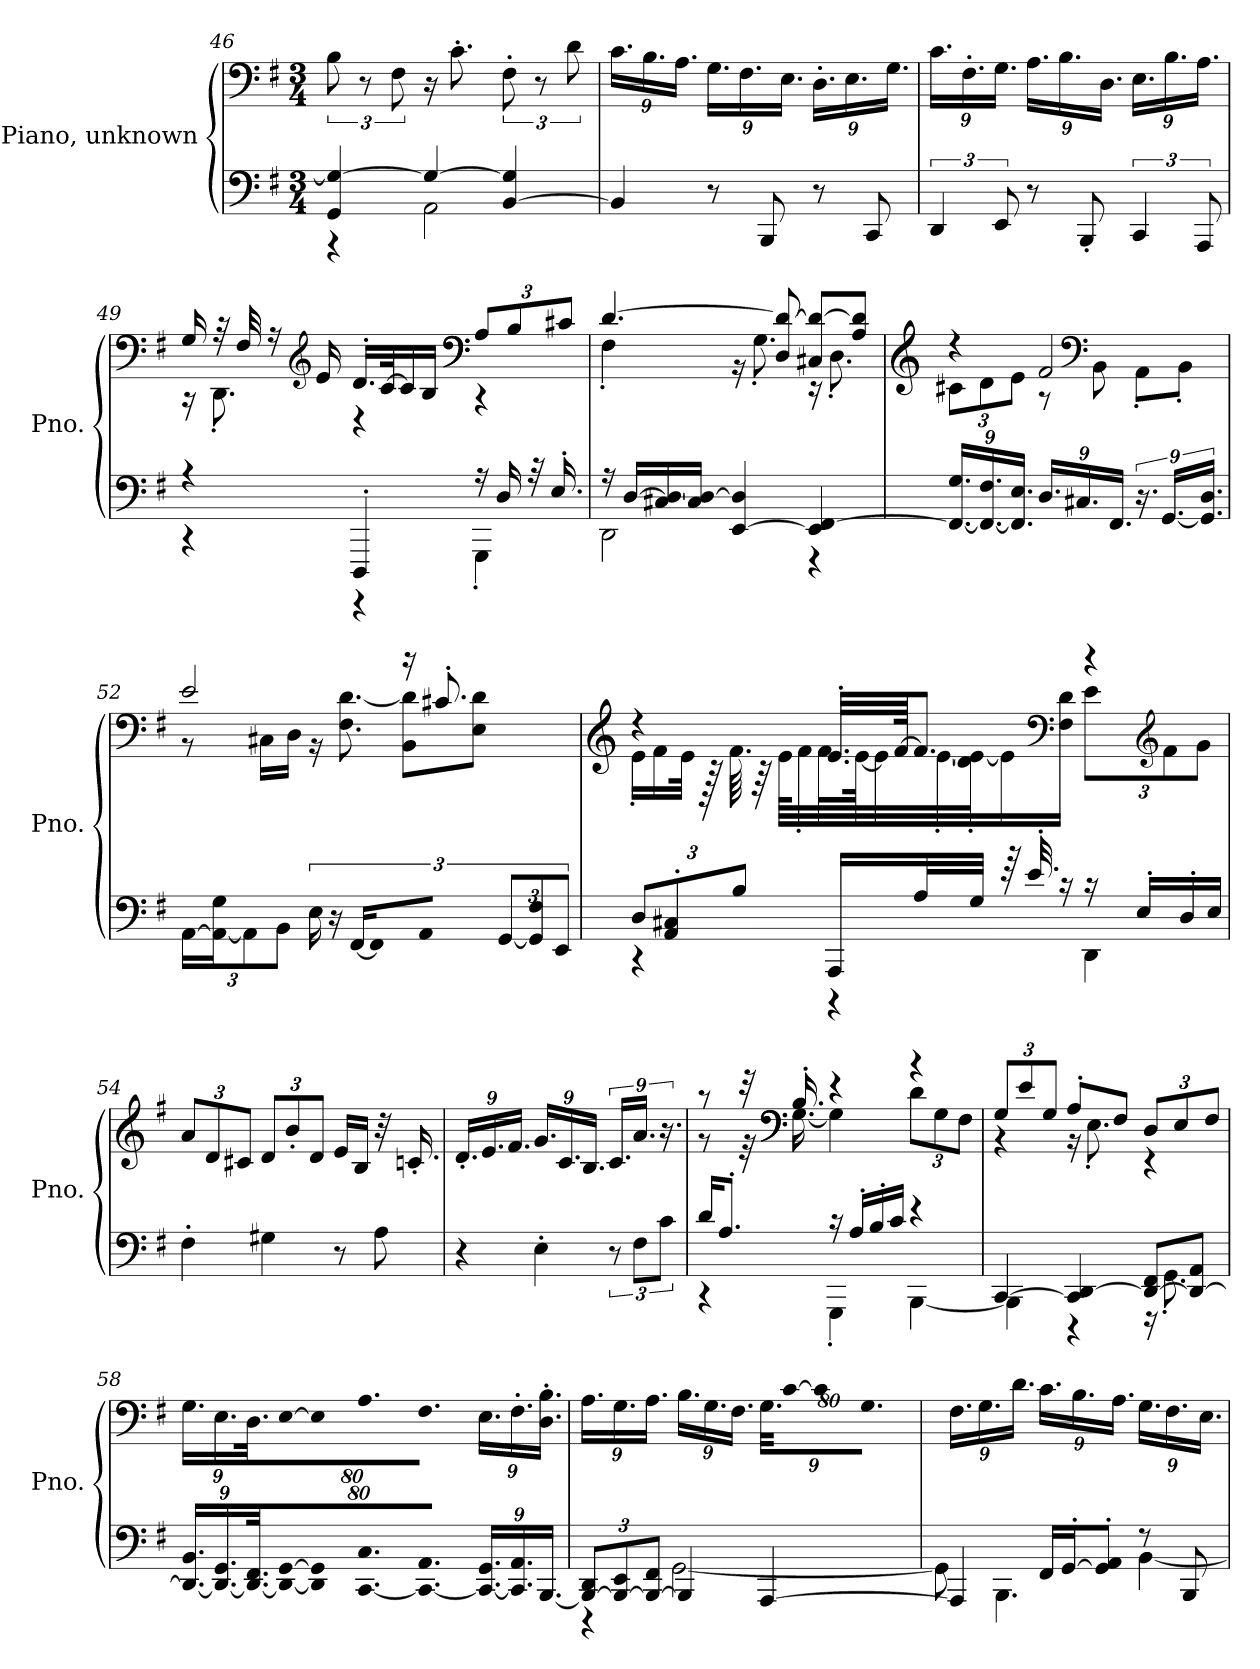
**kern	**kern
*part1	*part1
*staff2	*staff1
*I"Piano, unknown	*
*I'Pno.	*
*clefF4	*clefF4
*k[f#]	*k[f#]
*M3/4	*M3/4
=46	=46
*^	*
4GG/ 4G/_	4r	12B\
.	.	12r
.	.	12F#\
4G/_	2AA\	16r
.	.	8.c'\
[4BB/ 4G/]	.	12F#'\
.	.	12r
.	.	12d\
*v	*v	*
=47	=47
*	*Xbrackettup
4BB/]	18.c\LL
.	18.B\
.	18.A\JJ
8r	18.G\LL
.	18.F#\
8BBB/	.
.	18.E\JJ
8r	18.D'\LL
.	18.E\
8CC/	.
.	18.G\JJ
!!LO:LB:g=z
=48	=48
6DD/	18.c\LL
.	18.F#'\
12EE/	18.G\JJ
8r	18.A\LL
.	18.B\
8BBB'/	.
.	18.D\JJ
6CC/	18.E\LL
.	18.B\
12AAA/	18.A\JJ
=49	=49
*^	*^
4r	4r	16G/	16r
.	.	32r	8.DD'\
.	.	32F#/	.
.	.	16r	.
*	*	*clefG2	*
.	.	16e/	.
4DDD'/	4r	16.d'/LL	4r
.	.	[32c/K	.
.	.	16c/]	.
.	.	16B/JJ	.
*	*	*clefF4	*
16r	4GGG'\	12A/L	4r
16D/	.	.	.
.	.	12B/	.
32r	.	.	.
16.E'/	.	.	.
.	.	12c#X/J	.
!!LO:LB:g=z	!!
=50	=50	=50	=50
16r	2DD\	[4.d/	4F#'\
[16D/LL	.	.	.
[16C#X/ 16D/]	.	.	.
16C#/] [16D/JJ	.	.	.
[4EE/ 4D/]	.	.	16r
.	.	.	8.G'\
.	.	8D/ 8d/_	.
4EE/] [4FF#/	4r	8C#X/ 8d/_L	16r
.	.	.	8.D'\
.	.	8A/ 8d/]J	.
*v	*v	*	*
=51	=51	=51
*	*clefG2	*
18.FF#/_ 18.G/LL	4r	12c#X\L
18.FF#/_ 18.F#/	.	12d\
18.FF#/] 18.E/JJ	.	12e\J
18.D/LL	2f#/	8r
18.C#X/	.	.
*	*clefF4	*
.	.	8BB\
18.FF#/JJ	.	.
18.r	.	8AA'\L
[18.GG/LL	.	.
.	.	8BB'\J
18.GG/] 18.D/JJ	.	.
!!LO:LB:g=z	!!
=52	=52	=52
*Xbrackettup	*	*
[24AA\LL	2e/	8r
24AA\_ 24G\J	.	.
12AA\]	.	.
.	.	16C#X\LL
12BB\J	.	.
.	.	16D\JJ
*brackettup	*	*
24E\	.	16r
24r	.	.
.	.	8.F#\ [8.d\
[24FF#/LL	.	.
16FF#/]	.	.
16AA/JJ	.	.
*Xbrackettup	*	*
[12GG/L	16r	8BB\ 8d\]L
.	8.c#X'/	.
12GG/] 12F#/	.	.
.	.	8E\ 8d\J
12EE/J	.	.
=53	=53	=53
*	*clefG2	*
*^	*	*
12D/L	4r	4r	16e'\LL
.	.	.	16f#\
12AA/' 12C#X/'	.	.	.
.	.	.	32e\JJk
.	.	.	128r
.	.	.	64.f#\
12B/J	.	.	.
.	.	.	64r
.	.	.	64e\KLLL
.	.	.	32f#'\
16AAA/LL	4r	32.e'/LLL	64.f#\L
.	.	.	[128e\JK
.	.	.	32e\]
.	.	[64f#/JJK	.
32A/L	.	8.f#/J]	[32e'\
32G/JJJ	.	.	32d\' 32e\_'J
64r	.	.	16e\]
32.e'/	.	.	.
*	*	*clefF4	*
16r	.	.	16F#\ 16d\JJ
16r	4DD\	4r	12e\L
16E'/LL	.	.	.
*	*	*clefG2	*
.	.	.	12f#\
16D'/	.	.	.
.	.	.	12g\J
16E/JJ	.	.	.
*v	*v	*	*
*	*v	*v
!!LO:PB:g=z
=54	=54
4F#'\	12a/L
.	12d/
.	12c#X/J
4G#X\	12d/L
.	12b'/
.	12d/J
8r	16e/LL
.	16B/JJ
8A\	32r
.	16.cn'/
=55	=55
*	*brackettup
4r	18.d'/LL
.	18.e/
.	18.f#/JJ
4E'\	18.g/LL
.	18.c/
.	18.B/JJ
*brackettup	*
12r	18.c/LL
12F#\L	18.a/JJ
12c\J	18.r
=56	=56
*^	*^
16d/KL	4r	8r	8r
8.A'/J	.	.	.
.	.	32r	32r
*	*	*clefF4	*
.	.	16.B'/	[16.G\
16r	4GGG'\	4r	4G\]
16A'/LL	.	.	.
16B'/	.	.	.
16c/JJ	.	.	.
*	*	*	*Xbrackettup
4r	[4BBB\	4r	12d\L
.	.	.	12G\
.	.	.	12F#\J
!!LO:LB:g=z	!!
=57	=57	=57	=57
[4CC/	4BBB\]	12G/L	4r
.	.	12e/	.
.	.	12G/J	.
4CC/] [4DD/	4r	8A'/L	16r
.	.	.	8.E'\
.	.	8F#/J	.
8DD/_ 8FF#/L	16r	12D/L	4r
.	8.GG'\	.	.
.	.	12E/	.
8DD/_ 8AA/J	.	.	.
.	.	12F#/J	.
*v	*v	*	*
*	*v	*v
=58	=58
*Xbrackettup	*
18.DD/_ 18.BB/LL	18.G\LL
18.DD/_ 18.GG/	18.E\
36.DD/_ 36.FF#/JK	36.D\JK
!LO:N:vis=8	!LO:N:vis=8
640%71DD/_ [640%71GG/	[640%71E\
!LO:N:vis=64	!LO:N:vis=64
640%9DD/] 640%9GG/]KKL	640%9E\KKL]
[18.CC/ 18.C/	18.A\
18.CC/_ 18.AA/JJ	18.F#\JJ
18.CC/_ 18.GG/LL	18.E\LL
18.CC/] 18.AA/	18.F#'\
[18.BBB/JJ	18.D\' 18.B\'JJ
=59	=59
*^	*
12BBB/_ 12DD/L	4r	18.A\LL
12BBB/_ 12EE/	.	18.G\
12BBB/_ 12FF#/J	.	18.A\JJ
4BBB/]	[2GG\	18.B\LL
.	.	18.G\
.	.	18.F#\JJ
[4AAA/	.	36.G\KKL
!	!	!LO:N:vis=8
.	.	[640%71c\
!	!	!LO:N:vis=64
.	.	640%9c\KKL]
.	.	18.G\JJ
!!LO:LB:g=z
=60	=60	=60
4AAA/]	8GG\]	18.F#\LL
.	.	18.G\
.	4.BBB\	.
.	.	18.d\JJ
16FF#/LL	.	18.c\LL
[16GG'/J	.	.
.	.	18.B\
8GG/]' 8AA/'J	.	.
.	.	18.A\JJ
8r	[4BB\	18.G\LL
.	.	18.F#\
8BBB/	.	.
.	.	18.E\JJ
*v	*v	*
=	=
*-	*-
